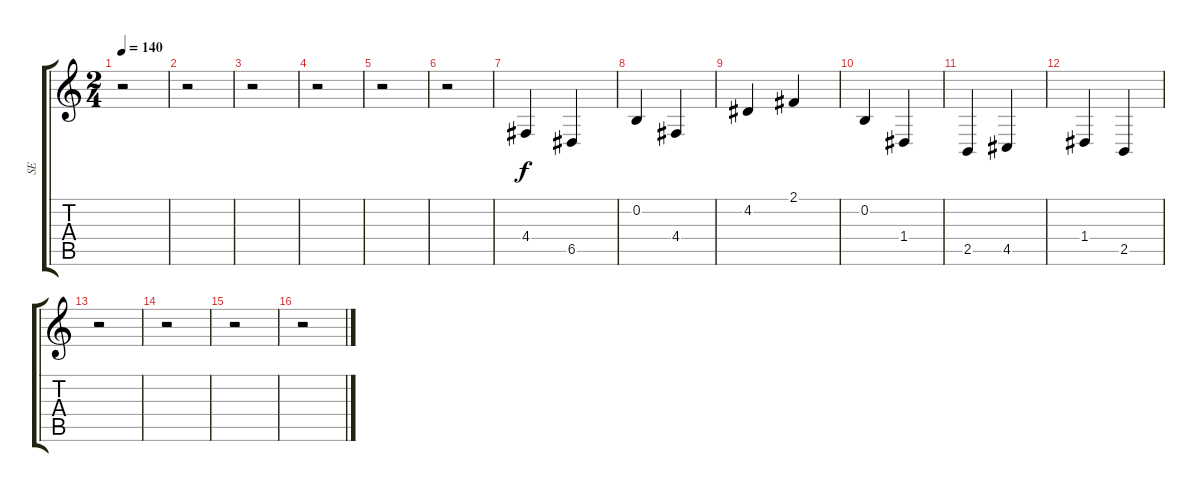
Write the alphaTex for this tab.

\track ("SE" "SE") {instrument stringensemble1}
\staff {score tabs}
\tuning (E4 B3 G3 D3 A2 E2) {hide}
\ts (2 4)
\tempo 140
\clef g2
\ks c
r.2{dy fff} |
r.2 |
r.2 |
r.2 |
r.2 |
r.2 |
4.4.4{dy f} 6.5.4 |
0.2.4 4.4.4 |
4.2.4 2.1.4 |
0.2.4 1.4.4 |
2.5.4 4.5.4 |
1.4.4 2.5.4 |
r.2 |
r.2 |
r.2 |
r.2
